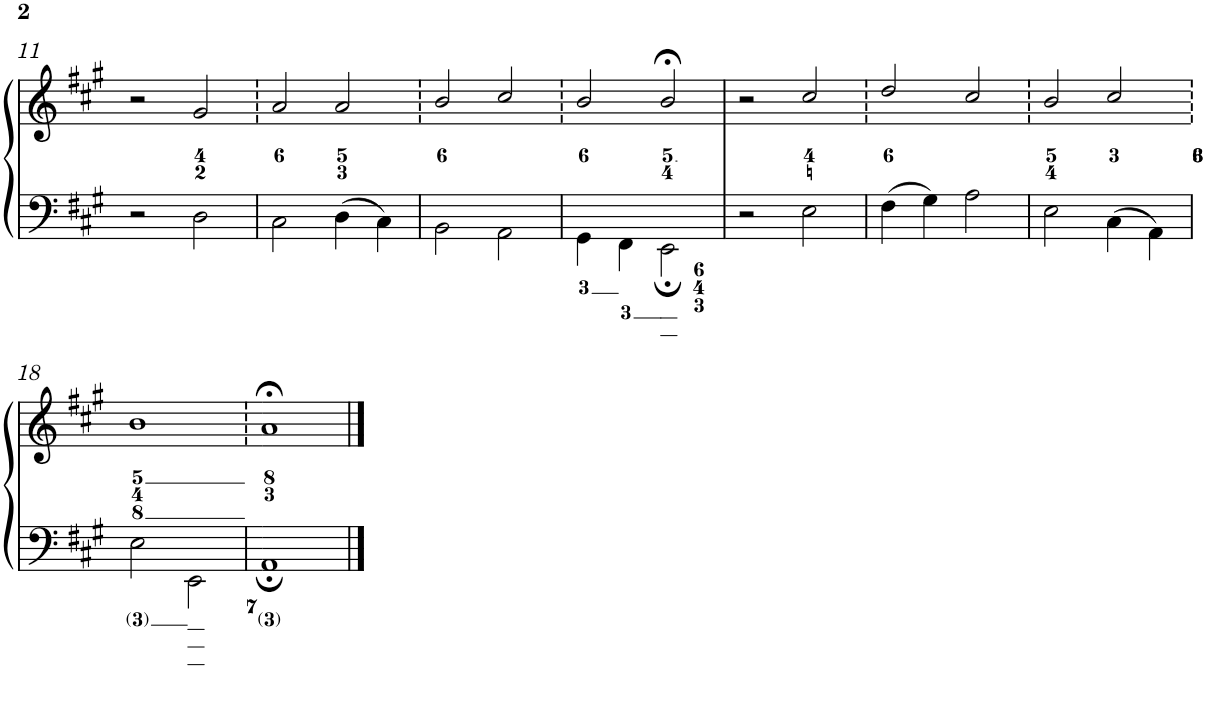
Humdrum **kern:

**kern	**kern
*part1	*part1
*staff2	*staff1
*I"Piano	*
*I'Pno.	*
!!LO:PB:g=z
*clefF4	*clefG2
*k[f#c#g#]	*k[f#c#g#]
*A:	*A:
*M4/4	*M4/4
*met(c)	*met(c)
=11	=11
2r	2r
2D\	2g#/
=12	=12
2C#\	2a/
4D\	2a/
4C#\	.
=13	=13
2BB\	2b/
2AA\	2cc#/
=14	=14
4GG#\	2b/
4FF#\	.
2EE;\	2b;</
=15	=15
2r	2r
2E\	2cc#/
=16	=16
4F#\	2dd/
4G#\	.
2A\	2cc#/
=17	=17
2E\	2b/
4C#\	2cc#/
4AA\	.
!!LO:LB:g=z
=18	=18
2E\	1b
2EE\	.
=19	=19
1AA;	1a;<
==	==
*-	*-
